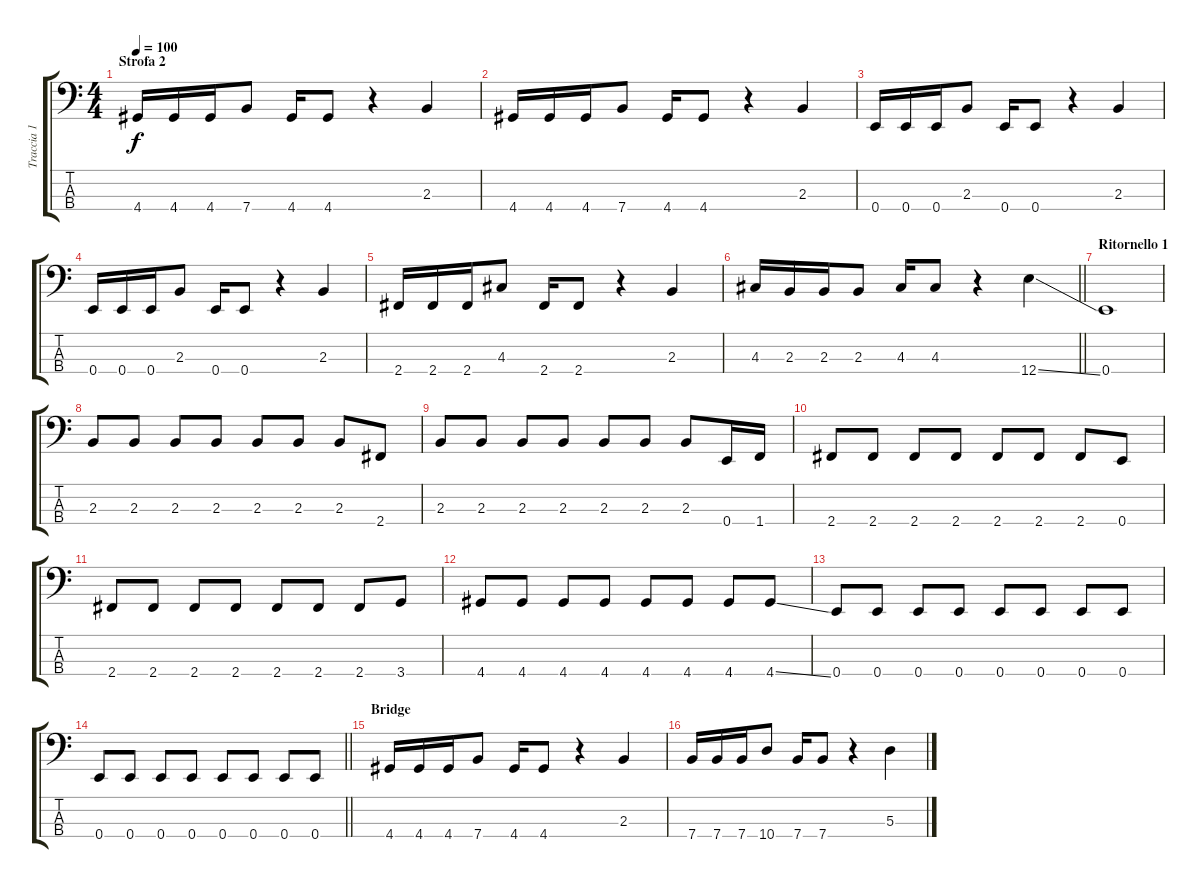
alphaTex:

\track ("Traccia 1" "Traccia 1") {instrument electricbasspick}
\staff {score tabs}
\tuning (G2 D2 A1 E1) {hide}
\ts (4 4)
\section ("" "Strofa 2")
\tempo 100
\clef f4
\ks c
4.4.16{dy f} 4.4.16 4.4.16 7.4.8 4.4.16 4.4.8 r.4 2.3.4 |
4.4.16 4.4.16 4.4.16 7.4.8 4.4.16 4.4.8 r.4 2.3.4 |
0.4.16 0.4.16 0.4.16 2.3.8 0.4.16 0.4.8 r.4 2.3.4 |
0.4.16 0.4.16 0.4.16 2.3.8 0.4.16 0.4.8 r.4 2.3.4 |
2.4.16 2.4.16 2.4.16 4.3.8 2.4.16 2.4.8 r.4 2.3.4 |
\barLineRight lightlight
4.3.16 2.3.16 2.3.16 2.3.8 4.3.16 4.3.8 r.4 12.4{ss}.4 |
\section ("" "Ritornello 1")
0.4.1 |
2.3.8 2.3.8 2.3.8 2.3.8 2.3.8 2.3.8 2.3.8 2.4.8 |
2.3.8 2.3.8 2.3.8 2.3.8 2.3.8 2.3.8 2.3.8 0.4.16 1.4.16 |
2.4.8 2.4.8 2.4.8 2.4.8 2.4.8 2.4.8 2.4.8 0.4.8 |
2.4.8 2.4.8 2.4.8 2.4.8 2.4.8 2.4.8 2.4.8 3.4.8 |
4.4.8 4.4.8 4.4.8 4.4.8 4.4.8 4.4.8 4.4.8 4.4{ss}.8 |
0.4.8 0.4.8 0.4.8 0.4.8 0.4.8 0.4.8 0.4.8 0.4.8 |
\barLineRight lightlight
0.4.8 0.4.8 0.4.8 0.4.8 0.4.8 0.4.8 0.4.8 0.4.8 |
\section ("" "Bridge")
4.4.16 4.4.16 4.4.16 7.4.8 4.4.16 4.4.8 r.4 2.3.4 |
7.4.16 7.4.16 7.4.16 10.4.8 7.4.16 7.4.8 r.4 5.3.4
